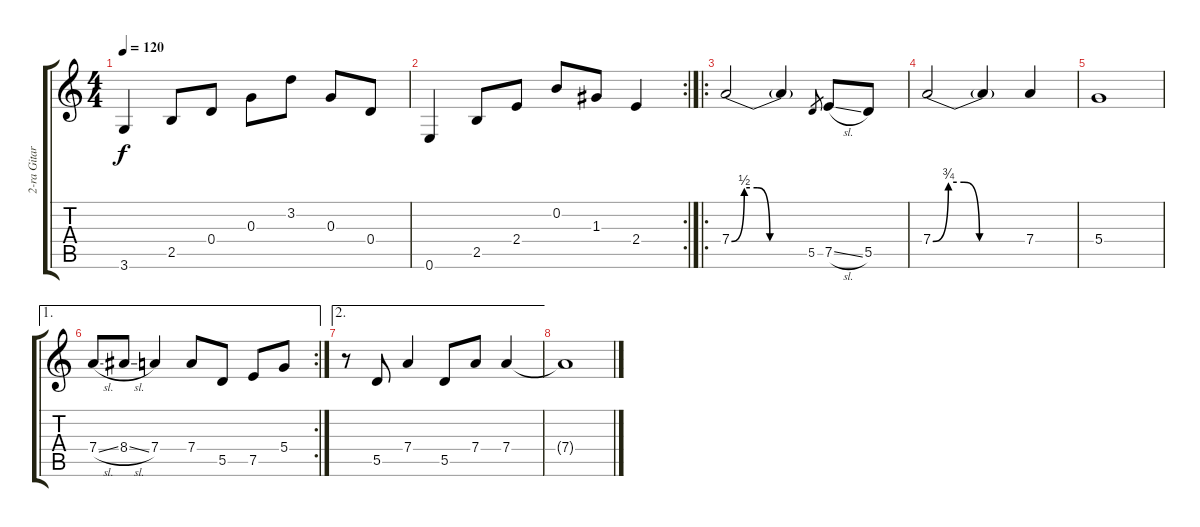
\track ("2-ra Gitara (Elek.)" "2-ra Gitar") {instrument electricguitarjazz}
\staff {score tabs}
\tuning (E4 B3 G3 D3 A2 E2) {hide}
\ts (4 4)
\tempo 120
\clef g2
\ks c
3.6.4{dy f} 2.5.8 0.4.8 0.3.8 3.2.8 0.3.8 0.4.8 |
\rc 2
0.6.4 2.5.8 2.4.8 0.2.8 1.3.8 2.4.4 |
\ro
7.4{be (custom 0 0 10 2 20 2 30 0 60 0)}.2{volume 13} 7.4{t}.4 5.5.8{gr} 7.5{sl}.8 5.5.8 |
7.4{be (custom 0 0 10 3 20 3 30 0 60 0)}.2 7.4{t}.4 7.4.4 |
5.4.1 |
\ae 1
\rc 2
7.4{sl}.8 8.4{sl}.8 7.4.4 7.4.8 5.5.8 7.5.8 5.4.8 |
\ae 2
r.8 5.5.8 7.4.4 5.5.8 7.4.8 7.4.4 |
7.4{t}.1
